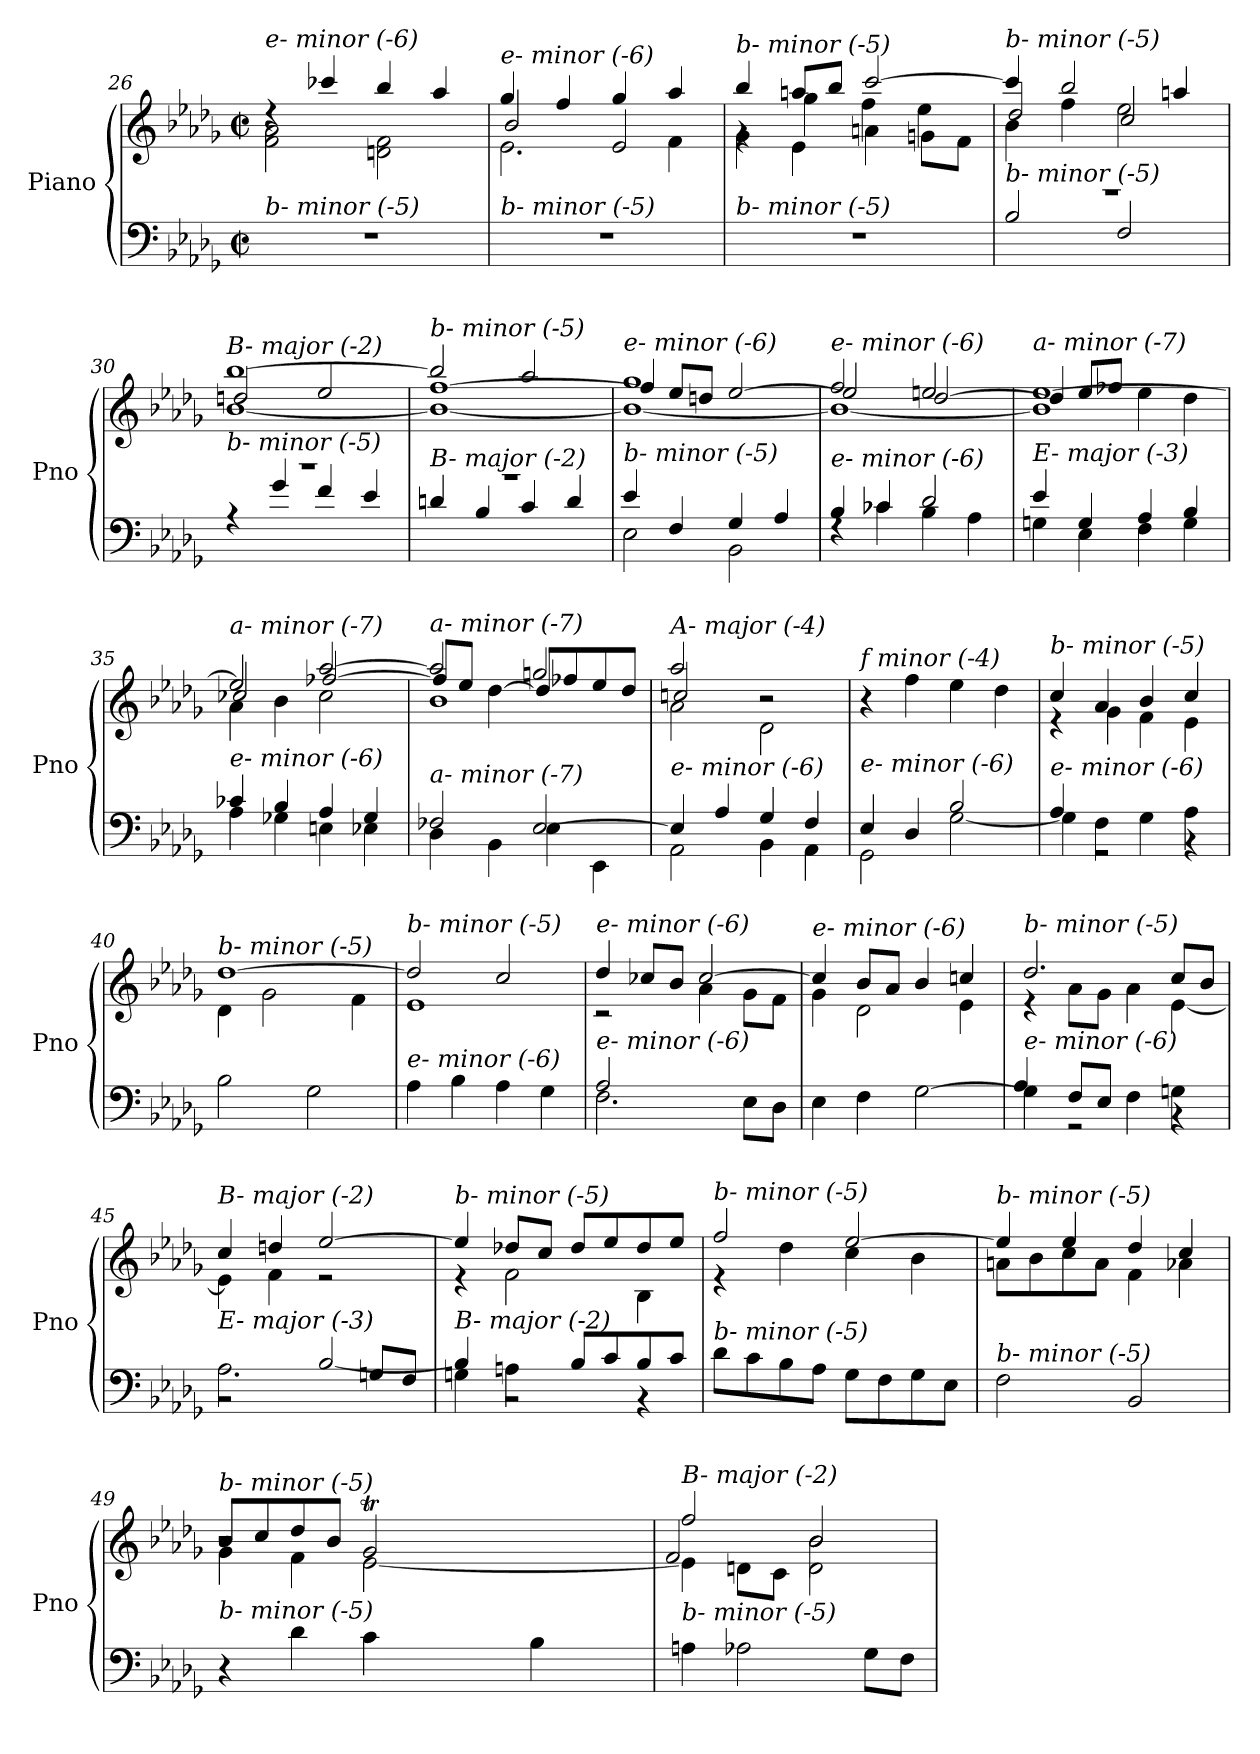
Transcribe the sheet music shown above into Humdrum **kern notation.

**kern	**kern
*part1	*part1
*staff2	*staff1
*I"Piano	*
*I'Pno	*
*clefF4	*clefG2
*k[b-e-a-d-g-]	*k[b-e-a-d-g-]
*M2/2	*M2/2
*met(c|)	*met(c|)
=26	=26
*	*^
!	!LO:TX:i:t=e- minor (-6)	!
!LO:TX:i:t=b- minor (-5)	!	!
1r	4rdd	2f\ 2a-\
.	4ccc-X/	.
.	4bb-/	2dn\ 2f\
.	4aa-/	.
=27	=27	=27
*	*	*^
!	!LO:TX:i:t=e- minor (-6)	!	!
!LO:TX:i:t=b- minor (-5)	!	!	!
1r	4gg-/	2.e-\	2b-/
.	4ff/	.	.
.	4gg-/	.	2e-/
.	4aa-/	4f\	.
=28	=28	=28	=28
!	!LO:TX:i:t=b- minor (-5)	!	!
!LO:TX:i:t=b- minor (-5)	!	!	!
1r	4bb-/	4g-\	4rg
.	8aan/L	4e-\	4gg-\
.	8bb-/J	.	.
.	[2ccc/	4an\	4ff\
.	.	8gn\L	4ee-\
.	.	8f\J	.
=29	=29	=29	=29
*^	*	*	*
!	!	!LO:TX:i:t=b- minor (-5)	!	!
!LO:TX:i:t=b- minor (-5)	!	!	!	!
1r	2B-/	4ccc/]	4b-\	2dd-/
.	.	2bb-/	4ff\	.
.	2F/	.	2ee-\	2cc/
.	.	4aan/	.	.
=30	=30	=30	=30	=30
!	!	!LO:TX:i:t=B- major (-2)	!	!
!LO:TX:i:t=b- minor (-5)	!	!	!	!
1r	4rA	[1bb-	[1b-	2ddn/
.	4g-/	.	.	.
.	4f/	.	.	2ee-/
.	4e-/	.	.	.
!!LO:PB:g=z	!!	!!
=31	=31	=31	=31	=31
!	!	!LO:TX:i:t=b- minor (-5)	!	!
!LO:TX:i:t=B- major (-2)	!	!	!	!
1r	4dn/	2bb-/]	1b-_	[1ff
.	4B-/	.	.	.
.	4c/	2aa-/	.	.
.	4d/	.	.	.
=32	=32	=32	=32	=32
!	!	!LO:TX:i:t=e- minor (-6)	!	!
!LO:TX:i:t=b- minor (-5)	!	!	!	!
4e-/	2E-\	1gg-	1b-_	4ff/]
4F/	.	.	.	8ee-/L
.	.	.	.	8ddn/J
4G-/	2BB-\	.	.	[2ee-/
4A-/	.	.	.	.
=33	=33	=33	=33	=33
!	!	!LO:TX:i:t=e- minor (-6)	!	!
!LO:TX:i:t=e- minor (-6)	!	!	!	!
4B-/	4rF	2ff/	1b-_	2ee-/]
4c-X/	4c-\	.	.	.
2d-/	4B-\	2eeni/	.	[2dd-/
.	4A-\	.	.	.
=34	=34	=34	=34	=34
!	!	!LO:TX:i:t=a- minor (-7)	!	!
!LO:TX:i:t=E- major (-3)	!	!	!	!
4e-/	4Gn\	[1ee-	1b-]	4dd-/]
4G/	4E-\	.	.	8ee-/L
.	.	.	.	8ff-X/J
4A-/	4F\	.	.	4ee-\
4B-/	4G\	.	.	4dd-\
=35	=35	=35	=35	=35
!	!	!LO:TX:i:t=a- minor (-7)	!	!
!LO:TX:i:t=e- minor (-6)	!	!	!	!
4c-X/	4A-\	2ee-/]	4a-\	2cc-X/
4B-/	4G-X\	.	4b-\	.
4A-/	4Eni\	[2aa-/	2cc-\	[2ff-X/
4G-/	4E-\	.	.	.
=36	=36	=36	=36	=36
!	!	!LO:TX:i:t=a- minor (-7)	!	!
!LO:TX:i:t=a- minor (-7)	!	!	!	!
2F-X/	4D-\	2aa-/]	1b-	8ff-/L]
.	.	.	.	8ee-/J
.	4BB-\	.	.	[4dd-\
[2E-/	4E-\	2ggn/	.	8dd-/L]
.	.	.	.	8ff-X/
.	4EE-\	.	.	8ee-/
.	.	.	.	8dd-/J
!!LO:LB:g=z	!!	!!
=37	=37	=37	=37	=37
!	!	!LO:TX:i:t=A- major (-4)	!	!
!LO:TX:i:t=e- minor (-6)	!	!	!	!
4E-/]	2AA-\	2aa-/	2a-\	2ccn/
4A-/	.	.	.	.
4G-/	4BB-\	2r	2d-\	2r
4F/	4AA-\	.	.	.
*	*	*v	*v	*v
=38	=38	=38
!	!	!LO:TX:i:t=f minor (-4)
!LO:TX:i:t=e- minor (-6)	!	!
4E-/	2GG-\	4r
4D-/	.	4ff\
2B-/	[2G-\	4ee-\
.	.	4dd-\
=39	=39	=39
*	*	*^
!	!	!LO:TX:i:t=b- minor (-5)	!
!LO:TX:i:t=e- minor (-6)	!	!	!
4A-/	4G-\]	4cc/	4r
4F\	2r	4a-/	4g-\
4G-\	.	4b-/	4f\
4A-\	4r	4cc/	4e-\
=40	=40	=40	=40
!	!	!LO:TX:i:t=b- minor (-5)	!
!LO:TX:i:t=e- minor (-6)	!	!	!
*v	*v	*	*
2B-\	[1dd-	4d-\
.	.	2g-\
2G-\	.	.
.	.	4f\
=41	=41	=41
!	!LO:TX:i:t=b- minor (-5)	!
!LO:TX:i:t=e- minor (-6)	!	!
4A-\	2dd-/]	1e-
4B-\	.	.
4A-\	2cc/	.
4G-\	.	.
=42	=42	=42
*^	*	*
!	!	!LO:TX:i:t=e- minor (-6)	!
!LO:TX:i:t=e- minor (-6)	!	!	!
2A-/	2.F\	4dd-/	2r
.	.	8cc-X/L	.
.	.	8b-/J	.
2ryy	.	[2cc-/	4a-\
.	8E-\L	.	8g-\L
.	8D-\J	.	8f\J
=43	=43	=43	=43
!	!	!LO:TX:i:t=e- minor (-6)	!
!LO:TX:i:t=e- minor (-6)	!	!	!
*v	*v	*	*
4E-\	4cc-/]	4g-\
4F\	8b-/L	2d-\
.	8a-/J	.
[2G-\	4b-/	.
.	4ccn/	4e-\
!!LO:LB:g=z	!!
=44	=44	=44
*^	*	*
!	!	!LO:TX:i:t=b- minor (-5)	!
!LO:TX:i:t=e- minor (-6)	!	!	!
4G-\]	4A-/	2.dd-/	4r
8F/L	2r	.	8a-\L
8E-/J	.	.	8g-\J
4F\	.	.	4a-\
4Gn\	4r	8cc/L	[4e-\
.	.	8b-/J	.
=45	=45	=45	=45
!	!	!LO:TX:i:t=B- major (-2)	!
!LO:TX:i:t=E- major (-3)	!	!	!
2.A-\	2r	4cc/	4e-\]
.	.	4ddn/	4f\
.	[2B-/	[2ee-/	2r
8Gn/L	.	.	.
8F/J	.	.	.
=46	=46	=46	=46
!	!	!LO:TX:i:t=b- minor (-5)	!
!LO:TX:i:t=B- major (-2)	!	!	!
4Gn\	4B-/]	4ee-/]	4r
4An\	2r	8dd-X/L	2f\
.	.	8cc/J	.
8B-/L	.	8dd-/L	.
8c/	.	8ee-/	.
8B-/	4r	8dd-/	4B-\
8c/J	.	8ee-/J	.
*v	*v	*	*
=47	=47	=47
!	!LO:TX:i:t=b- minor (-5)	!
!LO:TX:i:t=b- minor (-5)	!	!
8d-\L	2ff/	4r
8c\	.	.
8B-\	.	4dd-\
8A-\J	.	.
8G-\L	[2ee-/	4cc\
8F\	.	.
8G-\	.	4b-\
8E-\J	.	.
=48	=48	=48
!	!LO:TX:i:t=b- minor (-5)	!
!LO:TX:i:t=b- minor (-5)	!	!
2F\	4ee-/]	8an\L
.	.	8b-\
.	4ee-/	8cc\
.	.	8a\J
2BB-/	4dd-/	4f\
.	4cc/	4a-X\
!!LO:LB:g=z
=49	=49	=49
*	*	*^
!	!LO:TX:i:t=b- minor (-5)	!	!
!LO:TX:i:t=b- minor (-5)	!	!	!
4r	8b-/L	4g-\	2r
.	8cc/	.	.
4d-\	8dd-/	4f\	.
.	8b-/J	.	.
4c\	2g-T/	[2e-\	32a-LLLyy
.	.	.	32g-yy
.	.	.	32a-yy
.	.	.	32g-yy
.	.	.	32a-yy
.	.	.	32g-yy
.	.	.	32a-yy
.	.	.	32g-JJJyy
4B-\	.	.	32a-LLLyy
.	.	.	32g-yy
.	.	.	32a-yy
.	.	.	32g-Jyy
.	.	.	16fyy
.	.	.	16g-JJyy
=50	=50	=50	=50
!	!LO:TX:i:t=B- major (-2)	!	!
!LO:TX:i:t=b- minor (-5)	!	!	!
4An\	2ff/	4e-\]	2f/
2A-X\	.	8dn\L	.
.	.	8c\J	.
.	2b-/	2d\	2b-\
8G-\L	.	.	.
8F\J	.	.	.
*	*v	*v	*v
=	=
*-	*-
